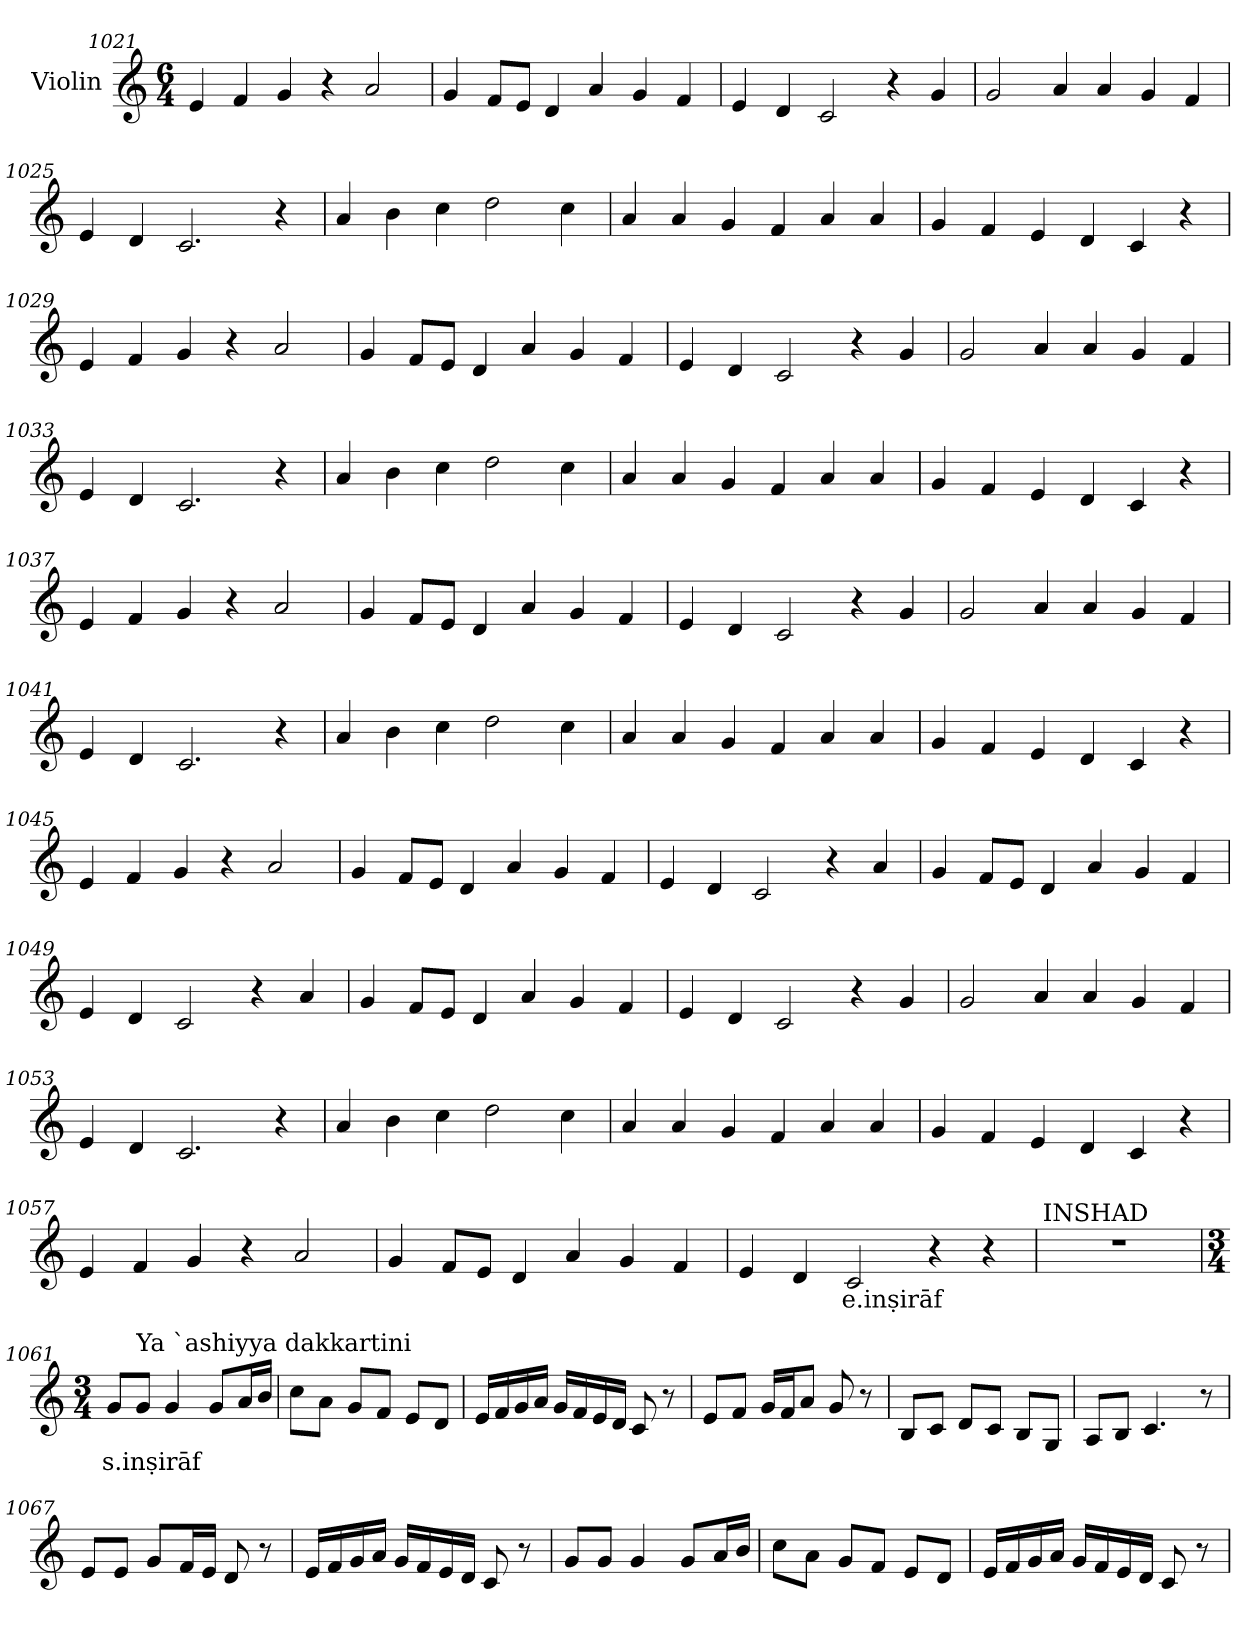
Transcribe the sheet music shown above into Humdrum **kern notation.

**kern	**text
*part1	*part1
*staff1	*staff1
*I"Violin	*
*clefG2	*
*k[]	*
*M6/4	*
=1021	=1021
4e/	.
4f/	.
4g/	.
4r	.
2a/	.
!!LO:LB:g=z
=1022	=1022
4g/	.
8f/L	.
8e/J	.
4d/	.
4a/	.
4g/	.
4f/	.
=1023	=1023
4e/	.
4d/	.
2c/	.
4r	.
4g/	.
=1024	=1024
2g/	.
4a/	.
4a/	.
4g/	.
4f/	.
=1025	=1025
4e/	.
4d/	.
2.c/	.
4r	.
!!LO:LB:g=z
=1026	=1026
4a/	.
4b\	.
4cc\	.
2dd\	.
4cc\	.
=1027	=1027
4a/	.
4a/	.
4g/	.
4f/	.
4a/	.
4a/	.
=1028	=1028
4g/	.
4f/	.
4e/	.
4d/	.
4c/	.
4r	.
=1029	=1029
4e/	.
4f/	.
4g/	.
4r	.
2a/	.
!!LO:LB:g=z
=1030	=1030
4g/	.
8f/L	.
8e/J	.
4d/	.
4a/	.
4g/	.
4f/	.
=1031	=1031
4e/	.
4d/	.
2c/	.
4r	.
4g/	.
=1032	=1032
2g/	.
4a/	.
4a/	.
4g/	.
4f/	.
=1033	=1033
4e/	.
4d/	.
2.c/	.
4r	.
!!LO:LB:g=z
=1034	=1034
4a/	.
4b\	.
4cc\	.
2dd\	.
4cc\	.
=1035	=1035
4a/	.
4a/	.
4g/	.
4f/	.
4a/	.
4a/	.
=1036	=1036
4g/	.
4f/	.
4e/	.
4d/	.
4c/	.
4r	.
=1037	=1037
4e/	.
4f/	.
4g/	.
4r	.
2a/	.
!!LO:LB:g=z
=1038	=1038
4g/	.
8f/L	.
8e/J	.
4d/	.
4a/	.
4g/	.
4f/	.
=1039	=1039
4e/	.
4d/	.
2c/	.
4r	.
4g/	.
=1040	=1040
2g/	.
4a/	.
4a/	.
4g/	.
4f/	.
=1041	=1041
4e/	.
4d/	.
2.c/	.
4r	.
!!LO:LB:g=z
=1042	=1042
4a/	.
4b\	.
4cc\	.
2dd\	.
4cc\	.
=1043	=1043
4a/	.
4a/	.
4g/	.
4f/	.
4a/	.
4a/	.
=1044	=1044
4g/	.
4f/	.
4e/	.
4d/	.
4c/	.
4r	.
=1045	=1045
4e/	.
4f/	.
4g/	.
4r	.
2a/	.
!!LO:PB:g=z
=1046	=1046
4g/	.
8f/L	.
8e/J	.
4d/	.
4a/	.
4g/	.
4f/	.
=1047	=1047
4e/	.
4d/	.
2c/	.
4r	.
4a/	.
=1048	=1048
4g/	.
8f/L	.
8e/J	.
4d/	.
4a/	.
4g/	.
4f/	.
=1049	=1049
4e/	.
4d/	.
2c/	.
4r	.
4a/	.
!!LO:LB:g=z
=1050	=1050
4g/	.
8f/L	.
8e/J	.
4d/	.
4a/	.
4g/	.
4f/	.
=1051	=1051
4e/	.
4d/	.
2c/	.
4r	.
4g/	.
=1052	=1052
2g/	.
4a/	.
4a/	.
4g/	.
4f/	.
=1053	=1053
4e/	.
4d/	.
2.c/	.
4r	.
!!LO:LB:g=z
=1054	=1054
4a/	.
4b\	.
4cc\	.
2dd\	.
4cc\	.
=1055	=1055
4a/	.
4a/	.
4g/	.
4f/	.
4a/	.
4a/	.
=1056	=1056
4g/	.
4f/	.
4e/	.
4d/	.
4c/	.
4r	.
=1057	=1057
4e/	.
4f/	.
4g/	.
4r	.
2a/	.
!!LO:LB:g=z
=1058	=1058
4g/	.
8f/L	.
8e/J	.
4d/	.
4a/	.
4g/	.
4f/	.
=1059	=1059
4e/	.
4d/	.
!	!LO:LY:b
2c/	e.inṣirāf
4r	.
4r	.
=1060	=1060
!LO:TX:a:t=INSHAD	!
1.r	.
=1061	=1061
*M3/4	*
*MM80	*
!	!LO:LY:b
8g/L	s.inṣirāf
!LO:TX:a:t=Ya `ashiyya dakkartini	!
8g/J	.
4g/	.
8g/L	.
16a/L	.
16b/JJ	.
=1062	=1062
8cc\L	.
8a\J	.
8g/L	.
8f/J	.
8e/L	.
8d/J	.
!!LO:LB:g=z
=1063	=1063
16e/LL	.
16f/	.
16g/	.
16a/JJ	.
16g/LL	.
16f/	.
16e/	.
16d/JJ	.
8c/	.
8r	.
!!LO:LB:g=z
=1064	=1064
8e/L	.
8f/J	.
16g/LL	.
16f/J	.
8a/J	.
8g/	.
8r	.
=1065	=1065
8B/L	.
8c/J	.
8d/L	.
8c/J	.
8B/L	.
8G/J	.
=1066	=1066
8A/L	.
8B/J	.
4.c/	.
8r	.
=1067	=1067
8e/L	.
8e/J	.
8g/L	.
16f/L	.
16e/JJ	.
8d/	.
8r	.
=1068	=1068
16e/LL	.
16f/	.
16g/	.
16a/JJ	.
16g/LL	.
16f/	.
16e/	.
16d/JJ	.
8c/	.
8r	.
!!LO:LB:g=z
=1069	=1069
8g/L	.
8g/J	.
4g/	.
8g/L	.
16a/L	.
16b/JJ	.
=1070	=1070
8cc\L	.
8a\J	.
8g/L	.
8f/J	.
8e/L	.
8d/J	.
=1071	=1071
16e/LL	.
16f/	.
16g/	.
16a/JJ	.
16g/LL	.
16f/	.
16e/	.
16d/JJ	.
8c/	.
8r	.
=	=
*-	*-
